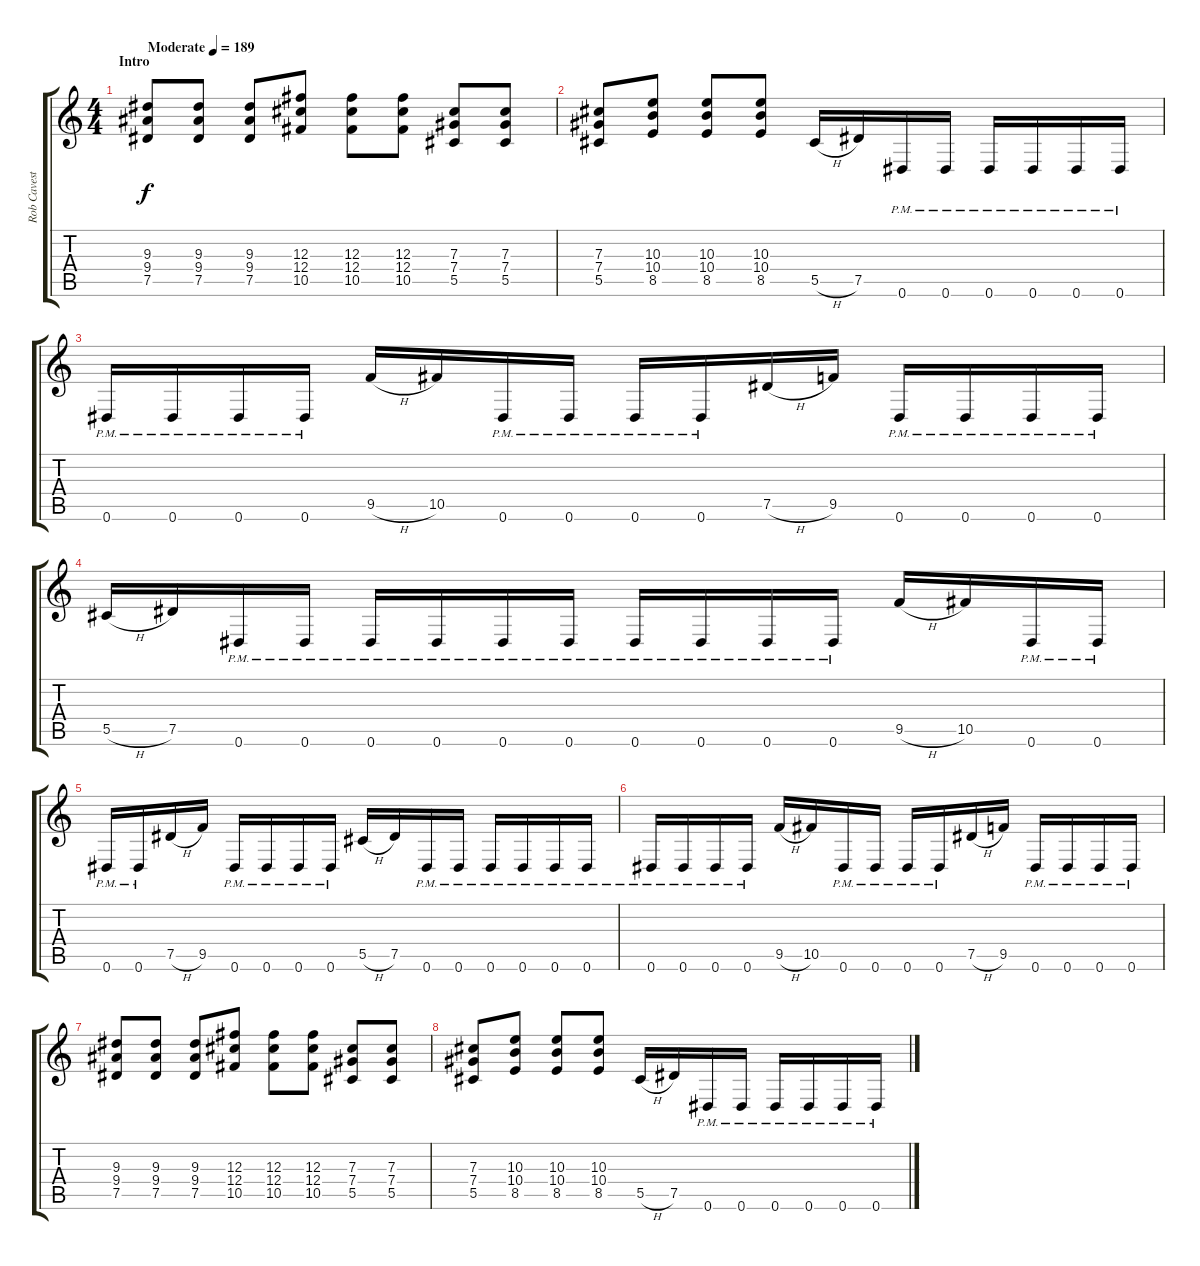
\track ("Rob Cavestany" "Rob Cavest") {instrument distortionguitar}
\staff {score tabs}
\tuning (Eb4 Bb3 Gb3 Db3 Ab2 Eb2) {hide}
\ts (4 4)
\section ("" "Intro")
\tempo (189 "Moderate")
\clef g2
\ks c
(9.3 9.4 7.5).8{dy f instrument distortionguitar} (9.3 9.4 7.5).8 (9.3 9.4 7.5).8 (12.3 12.4 10.5).8 (12.3 12.4 10.5).8 (12.3 12.4 10.5).8 (7.3 7.4 5.5).8 (7.3 7.4 5.5).8 |
(7.3 7.4 5.5).8 (10.3 10.4 8.5).8 (10.3 10.4 8.5).8 (10.3 10.4 8.5).8 5.5{h}.16 7.5.16 0.6{pm}.16 0.6{pm}.16 0.6{pm}.16 0.6{pm}.16 0.6{pm}.16 0.6{pm}.16 |
0.6{pm}.16 0.6{pm}.16 0.6{pm}.16 0.6{pm}.16 9.5{h}.16 10.5.16 0.6{pm}.16 0.6{pm}.16 0.6{pm}.16 0.6{pm}.16 7.5{h}.16 9.5.16 0.6{pm}.16 0.6{pm}.16 0.6{pm}.16 0.6{pm}.16 |
5.5{h}.16 7.5.16 0.6{pm}.16 0.6{pm}.16 0.6{pm}.16 0.6{pm}.16 0.6{pm}.16 0.6{pm}.16 0.6{pm}.16 0.6{pm}.16 0.6{pm}.16 0.6{pm}.16 9.5{h}.16 10.5.16 0.6{pm}.16 0.6{pm}.16 |
0.6{pm}.16 0.6{pm}.16 7.5{h}.16 9.5.16 0.6{pm}.16 0.6{pm}.16 0.6{pm}.16 0.6{pm}.16 5.5{h}.16 7.5.16 0.6{pm}.16 0.6{pm}.16 0.6{pm}.16 0.6{pm}.16 0.6{pm}.16 0.6{pm}.16 |
0.6{pm}.16 0.6{pm}.16 0.6{pm}.16 0.6{pm}.16 9.5{h}.16 10.5.16 0.6{pm}.16 0.6{pm}.16 0.6{pm}.16 0.6{pm}.16 7.5{h}.16 9.5.16 0.6{pm}.16 0.6{pm}.16 0.6{pm}.16 0.6{pm}.16 |
(9.3 9.4 7.5).8 (9.3 9.4 7.5).8 (9.3 9.4 7.5).8 (12.3 12.4 10.5).8 (12.3 12.4 10.5).8 (12.3 12.4 10.5).8 (7.3 7.4 5.5).8 (7.3 7.4 5.5).8 |
(7.3 7.4 5.5).8 (10.3 10.4 8.5).8 (10.3 10.4 8.5).8 (10.3 10.4 8.5).8 5.5{h}.16 7.5.16 0.6{pm}.16 0.6{pm}.16 0.6{pm}.16 0.6{pm}.16 0.6{pm}.16 0.6{pm}.16
